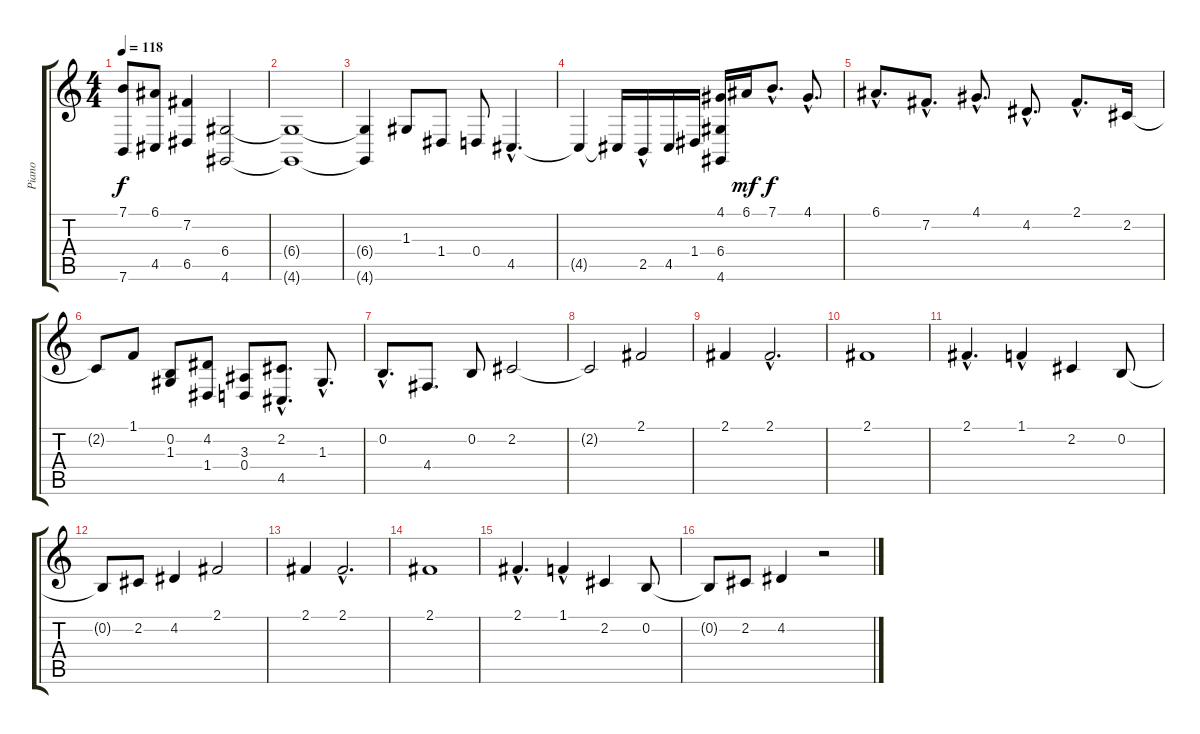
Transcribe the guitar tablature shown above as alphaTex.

\track ("Piano" "Piano") {instrument acousticgrandpiano}
\staff {score tabs}
\tuning (E4 B3 G3 D3 A2 E2) {hide}
\ts (4 4)
\tempo 118
\clef g2
\ks c
(7.1{t} 7.6{t}).8{dy f} (6.1 4.5).8 (7.2 6.5).4 (6.4 4.6).2 |
(6.4{t} 4.6{t}).1 |
(6.4{t} 4.6{t}).4 1.3.8 1.4.8 0.4.8 4.5{hac}.4{d} |
4.5{t}.4 4.5{t}.16 2.5{hac}.16 4.5.16 1.4.16 (4.1 6.4 4.6).16 6.1.16{dy mf} 7.1{hac}.8{d dy f} 4.1{hac}.8{d} |
6.1{hac}.8{d} 7.2{hac}.8{d} 4.1{hac}.8{d} 4.2{hac}.8{d} 2.1{hac}.8{d} 2.2.16 |
2.2{t}.8 1.1.8 (0.2 1.3).8 (4.2 1.4).8 (3.3 0.4).8 (2.2{hac} 4.5).8{d} 1.3{hac}.8{d} |
0.2{hac}.8{d} 4.4.8{d} 0.2.8 2.2.2 |
2.2{t}.2 2.1.2 |
2.1.4 2.1{hac}.2{d} |
2.1.1 |
2.1{hac}.4{d} 1.1{hac}.4 2.2.4 0.2.8 |
0.2{t}.8 2.2.8 4.2.4 2.1.2 |
2.1.4 2.1{hac}.2{d} |
2.1.1 |
2.1{hac}.4{d} 1.1{hac}.4 2.2.4 0.2.8 |
0.2{t}.8 2.2.8 4.2.4 r.2
